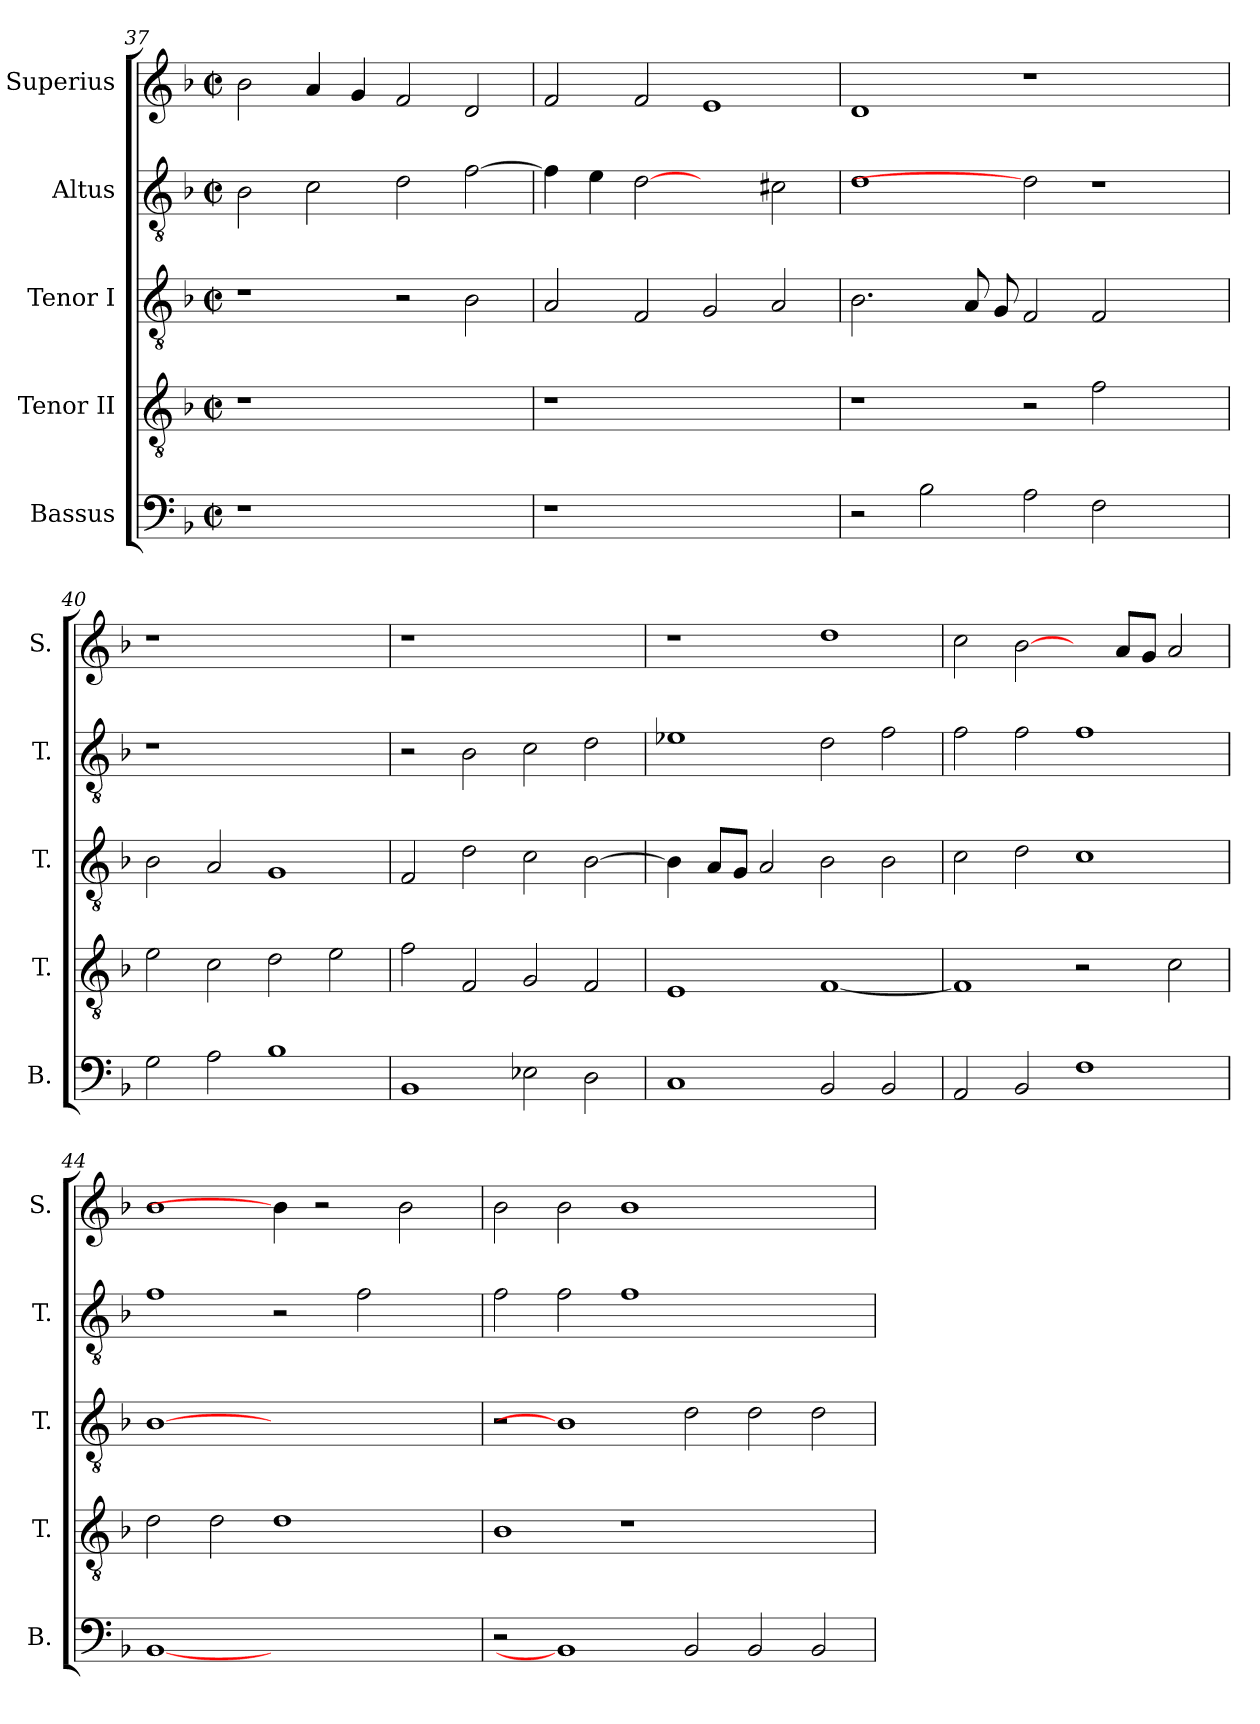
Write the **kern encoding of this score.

**kern	**kern	**kern	**kern	**kern
*part5	*part4	*part3	*part2	*part1
*staff5	*staff4	*staff3	*staff2	*staff1
*I"Bassus	*I"Tenor II	*I"Tenor I	*I"Altus	*I"Superius
*I'B.	*I'T.	*I'T.	*I'T.	*I'S.
!!LO:PB:g=z
*clefF4	*clefGv2	*clefGv2	*clefGv2	*clefG2
*	*ITrd7c12	*ITrd7c12	*ITrd7c12	*
*k[b-]	*k[b-]	*k[b-]	*k[b-]	*k[b-]
*F:	*F:	*F:	*F:	*F:
*M2/2	*M2/2	*M2/2	*M2/2	*M2/2
*met(c|)	*met(c|)	*met(c|)	*met(c|)	*met(c|)
=37	=37	=37	=37	=37
!LO:N:vis=1	!LO:N:vis=1	!	!	!
1r	1r	1r	2BB-i\	2b-i\
.	.	.	2Ci\	4ai/
.	.	.	.	4gi/
1ryy	1ryy	2r	2Di\	2fi/
.	.	2BB-i\	[>2Fi\	2di/
=38	=38	=38	=38	=38
!LO:N:vis=1	!LO:N:vis=1	!	!	!
1r	1r	2AAi/	4Fi\]	2fi/
.	.	.	4Ei\	.
.	.	2FFi/	[2Di	2fi/
1ryy	1ryy	2GGi/	2ryy	1ei
.	.	2AAi/	2C#Xi\	.
=39	=39	=39	=39	=39
2r	1r	2.BB-i\	1Di	1di
2B-i\	.	.	.	.
.	.	8AAi/	.	.
.	.	8GGi/	.	.
2Ai\	2r	2FFi/	2Di]	1r
2Fi\	2Fi\	2FFi/	1r	.
2ryy	2ryy	2ryy	.	2ryy
=40	=40	=40	=40	=40
!	!	!	!LO:N:vis=1	!LO:N:vis=1
2Gi\	2Ei\	2BB-i\	1r	1r
2Ai\	2Ci\	2AAi/	.	.
1B-i	2Di\	1GGi	1ryy	1ryy
.	2Ei\	.	.	.
=41	=41	=41	=41	=41
!	!	!	!	!LO:N:vis=1
1BB-i	2Fi\	2FFi/	2r	1r
.	2FFi/	2Di\	2BB-i\	.
2E-Xi\	2GGi/	2Ci\	2Ci\	1ryy
2Di\	2FFi/	[>2BB-i\	2Di\	.
!!LO:LB:g=z
=42	=42	=42	=42	=42
1Ci	1EEi	4BB-i\]	1E-Xi	1r
.	.	8AAi/L	.	.
.	.	8GGi/J	.	.
.	.	2AAi/	.	.
2BB-i/	[<1FFi	2BB-i\	2Di\	1ddi
2BB-i/	.	2BB-i\	2Fi\	.
=43	=43	=43	=43	=43
2AAi/	1FFi]	2Ci\	2Fi\	2cci\
2BB-i/	.	2Di\	2Fi\	[2b-i\
1Fi	2r	1Ci	1Fi	4ryy
.	.	.	.	8ai/L
.	.	.	.	8gi/J
.	2Ci\	.	.	2ai/
=44	=44	=44	=44	=44
[1BB-i	2Di\	[1BB-i	1Fi	1b-i
.	2Di\	.	.	.
1ryy	1Di	1ryy	2r	4b-i\]
.	.	.	.	2r
.	.	.	2Fi\	.
.	.	.	.	2b-i\
4ryy	4ryy	4ryy	4ryy	.
=45	=45	=45	=45	=45
2r	1BB-i	2r	2Fi\	2b-i\
1BB-i]	.	1BB-i]	2Fi\	2b-i\
.	1r	.	1Fi	1b-i
2BB-i/	.	2Di\	.	.
2BB-i/	1ryy	2Di\	1ryy	1ryy
2BB-i/	.	2Di\	.	.
=	=	=	=	=
*-	*-	*-	*-	*-
